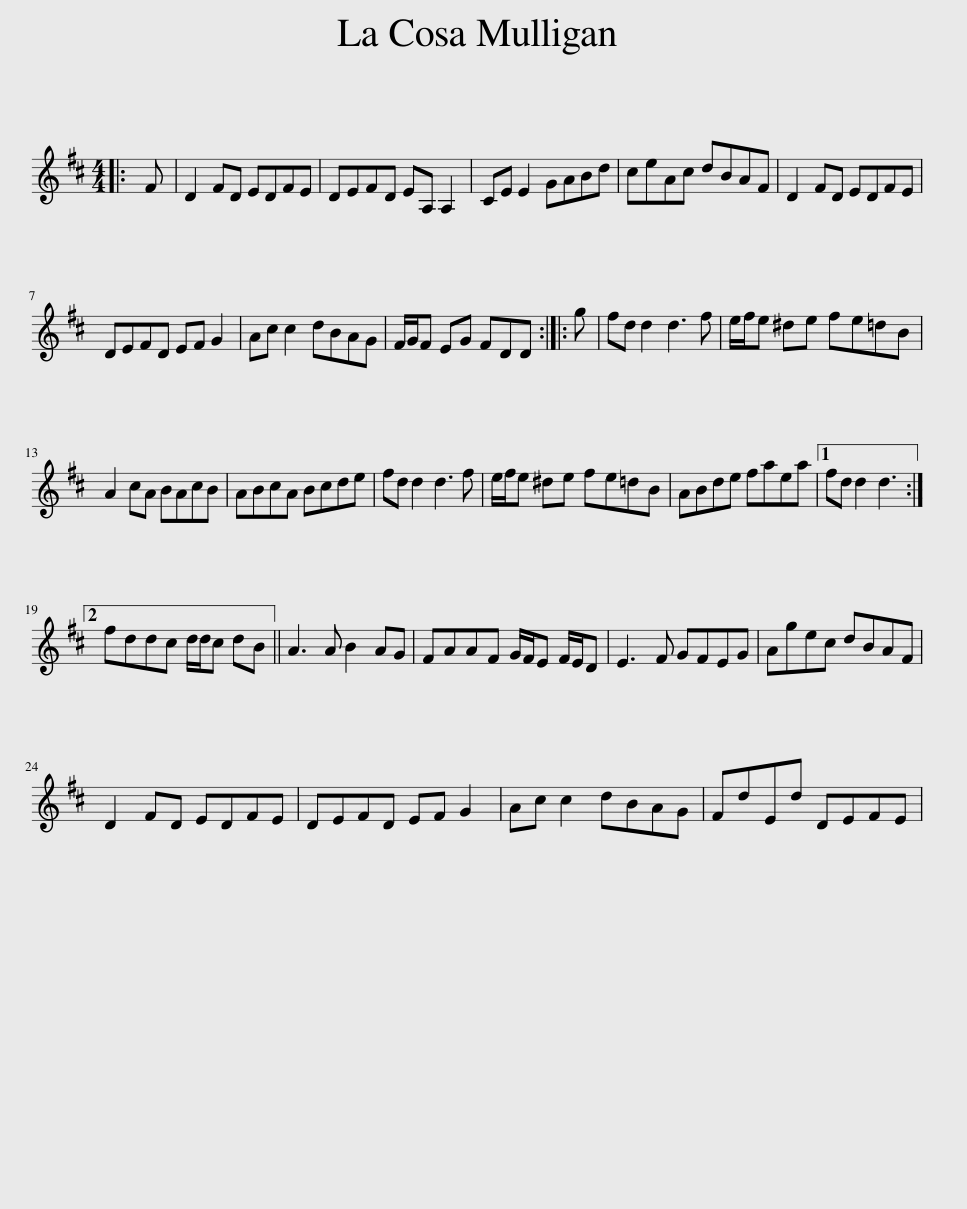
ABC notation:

X:1
L:1/8
M:4/4
I:linebreak $
K:D
V:1 treble
V:1
|: F | D2 FD EDFE | DEFD EA, A,2 | CE E2 GABd | ceAc dBAF | %5
 D2 FD EDFE |$ DEFD EF G2 | Ac c2 dBAG | F/G/F EG FDD :: g | %10
 fd d2 d3 f | e/f/e ^de fe=dB |$ A2 cA BAcB | ABcA Bcde | fd d2 d3 f | %15
 e/f/e ^de fe=dB | ABde faea |1 fd d2 d3 :|2$ fddc d/d/c dB || A3 A B2 AG | %20
 FAAF G/F/E F/E/D | E3 F GFEG | Agec dBAF |$ D2 FD EDFE | DEFD EF G2 | %25
 Ac c2 dBAG | FdEd DEFE | %27
